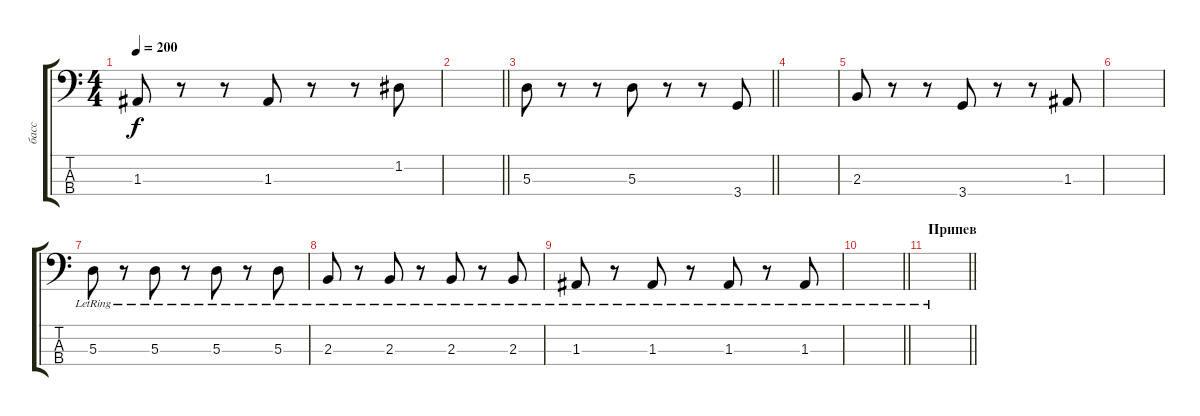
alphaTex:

\track ("басс" "басс") {instrument acousticbass}
\staff {score tabs}
\tuning (G2 D2 A1 E1) {hide}
\ts (4 4)
\tempo 200
\clef f4
\ks c
1.3.8{dy f} r.8 r.8 1.3.8 r.8 r.8 1.2.8 |
\barLineRight lightlight
|
\barLineRight lightlight
5.3.8 r.8 r.8 5.3.8 r.8 r.8 3.4.8 |
|
2.3.8 r.8 r.8 3.4.8 r.8 r.8 1.3.8 |
|
5.3{lr}.8 r.8 5.3{lr}.8 r.8 5.3{lr}.8 r.8 5.3{lr}.8 |
2.3{lr}.8 r.8 2.3{lr}.8 r.8 2.3{lr}.8 r.8 2.3{lr}.8 |
1.3{lr}.8 r.8 1.3{lr}.8 r.8 1.3{lr}.8 r.8 1.3{lr}.8 |
\barLineRight lightlight
|
\section ("" "Припев")
\barLineRight lightlight
